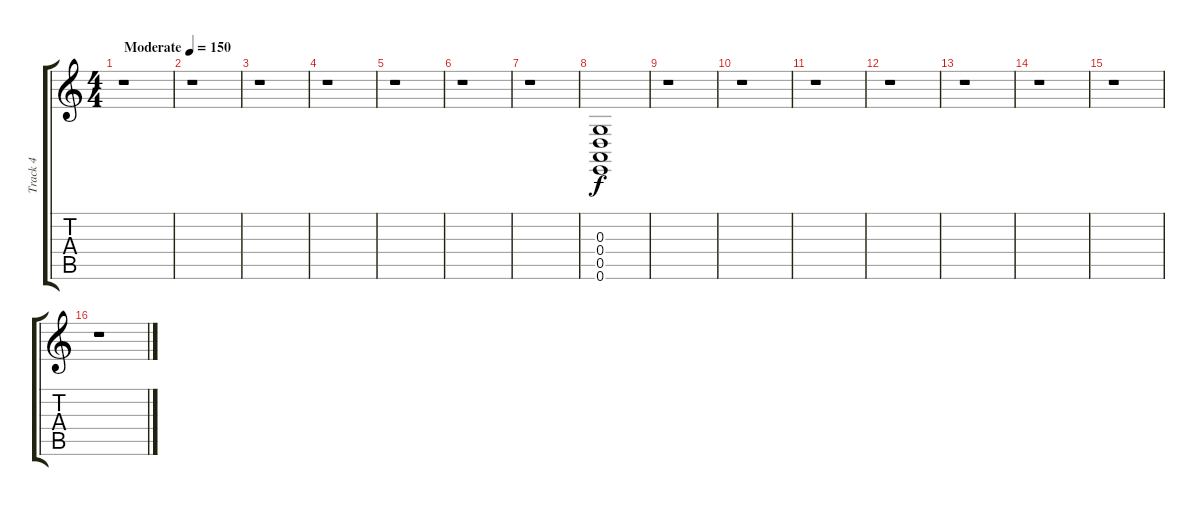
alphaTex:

\track ("Track 4" "Track 4") {instrument reversecymbal}
\staff {score tabs}
\tuning (E4 B3 G3 D3 A2 E2) {hide}
\ts (4 4)
\tempo (150 "Moderate")
\clef g2
\ks c
r.1{dy f instrument reversecymbal} |
r.1 |
r.1 |
r.1 |
r.1 |
r.1 |
r.1 |
(0.3 0.4 0.5 0.6).1 |
r.1 |
r.1 |
r.1 |
r.1 |
r.1 |
r.1 |
r.1 |
r.1
